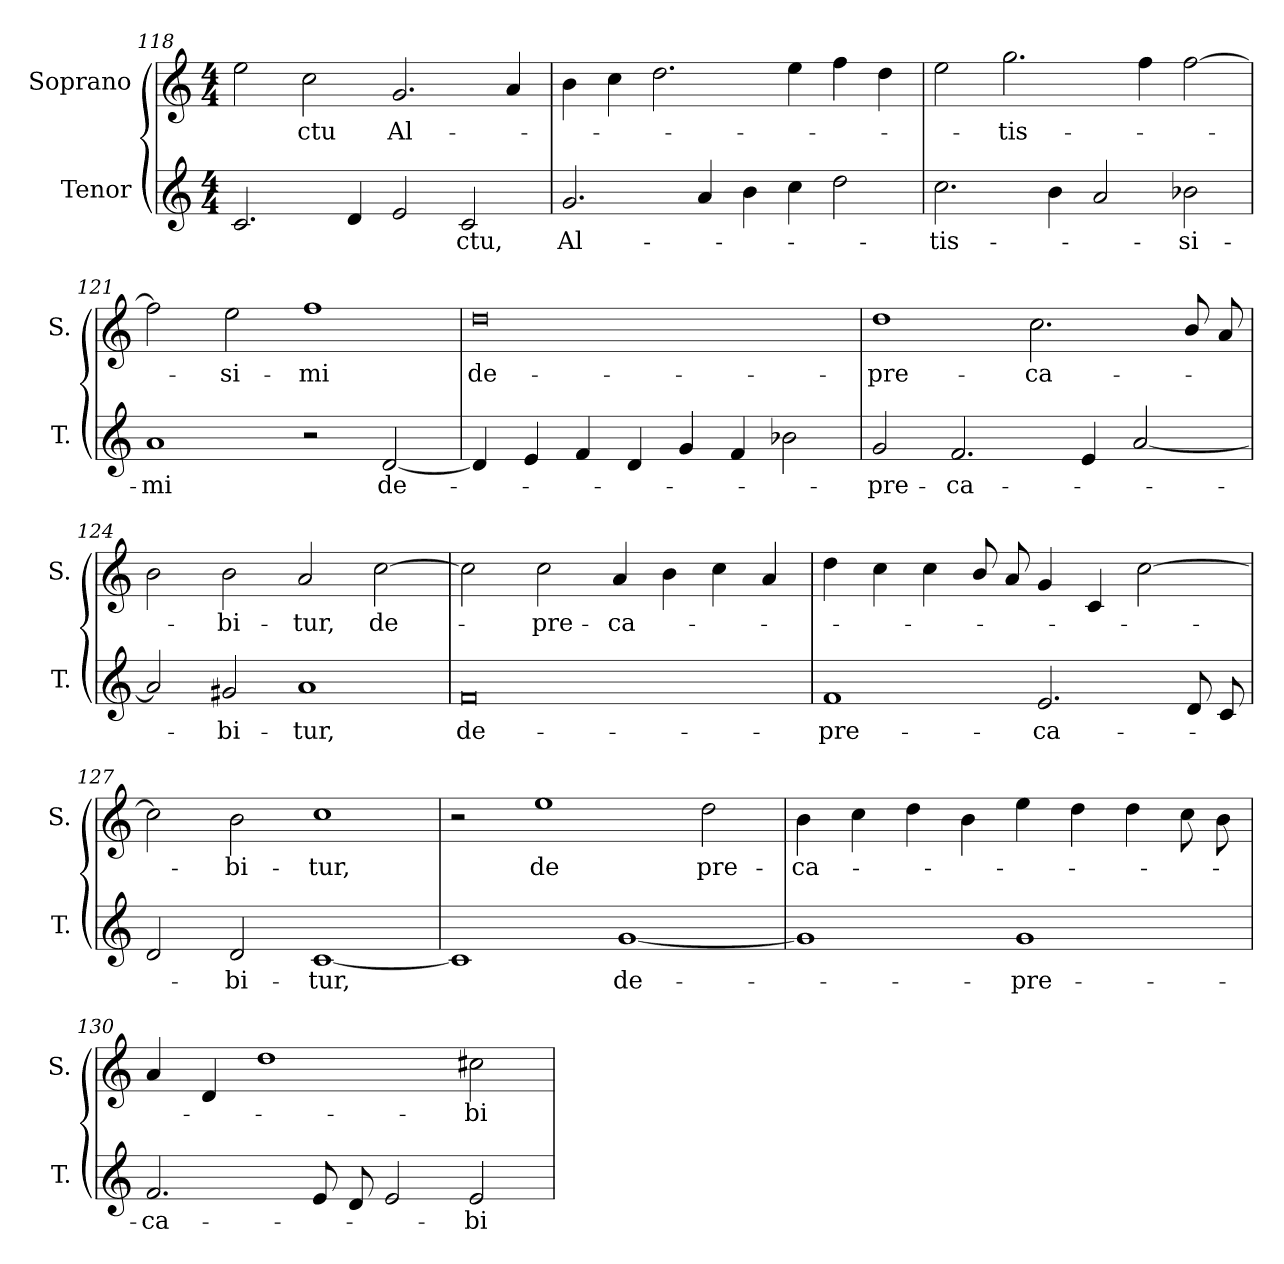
**kern	**text	**kern	**text
*part2	*part2	*part1	*part1
*staff2	*staff2	*staff1	*staff1
*I"Tenor	*	*I"Soprano	*
*I'T.	*	*I'S.	*
*clefG2	*	*clefG2	*
*ITrd7c12	*	*	*
*k[]	*	*k[]	*
*C:	*	*C:	*
*M4/4	*	*M4/4	*
=118	=118	=118	=118
2.Ci/	.	2eei\	.
!	!	!	!LO:LY:b:color=#000000
.	.	2cci\	-ctu
4Di/	.	.	.
!	!	!	!LO:LY:b:color=#000000
2Ei/	.	2.gi/	Al-
!	!LO:LY:b:color=#000000	!	!
2Ci/	-ctu,	.	.
.	.	4ai/	.
=119	=119	=119	=119
!	!LO:LY:b:color=#000000	!	!
2.Gi/	Al-	4bi\	.
.	.	4cci\	.
.	.	2.ddi\	.
4Ai/	.	.	.
4Bi\	.	.	.
4ci\	.	4eei\	.
2di\	.	4ffi\	.
.	.	4ddi\	.
=120	=120	=120	=120
!	!LO:LY:b:color=#000000	!	!
2.ci\	-tis-	2eei\	.
!	!	!	!LO:LY:b:color=#000000
.	.	2.ggi\	-tis-
4Bi\	.	.	.
2Ai/	.	.	.
.	.	4ffi\	.
!	!LO:LY:b:color=#000000	!	!
2B-Xi\	-si-	[2ffi\	.
!!LO:LB:g=z
=121	=121	=121	=121
!	!LO:LY:b:color=#000000	!	!
1Ai	-mi	2ffi\]	.
!	!	!	!LO:LY:b:color=#000000
.	.	2eei\	-si-
!	!	!	!LO:LY:b:color=#000000
2r	.	1ffi	-mi
!	!LO:LY:b:color=#000000	!	!
[2Di/	de-	.	.
=122	=122	=122	=122
!	!	!	!LO:LY:b:color=#000000
4Di/]	.	0ddi	de-
4Ei/	.	.	.
4Fi/	.	.	.
4Di/	.	.	.
4Gi/	.	.	.
4Fi/	.	.	.
2B-Xi\	.	.	.
=123	=123	=123	=123
!	!LO:LY:b:color=#000000	!	!
!	!	!	!LO:LY:b:color=#000000
2Gi/	-pre-	1ddi	-pre-
!	!LO:LY:b:color=#000000	!	!
2.Fi/	-ca-	.	.
!	!	!	!LO:LY:b:color=#000000
.	.	2.cci\	-ca-
4Ei/	.	.	.
[2Ai/	.	.	.
.	.	8bi/	.
.	.	8ai/	.
=124	=124	=124	=124
2Ai/]	.	2bi\	.
!	!LO:LY:b:color=#000000	!	!
!	!	!	!LO:LY:b:color=#000000
2G#Xi/	-bi-	2bi\	-bi-
!	!LO:LY:b:color=#000000	!	!
!	!	!	!LO:LY:b:color=#000000
1Ai	-tur,	2ai/	-tur,
!	!	!	!LO:LY:b:color=#000000
.	.	[2cci\	de-
=125	=125	=125	=125
!	!LO:LY:b:color=#000000	!	!
0Fi	de-	2cci\]	.
!	!	!	!LO:LY:b:color=#000000
.	.	2cci\	-pre-
!	!	!	!LO:LY:b:color=#000000
.	.	4ai/	-ca-
.	.	4bi\	.
.	.	4cci\	.
.	.	4ai/	.
!!LO:LB:g=z
=126	=126	=126	=126
!	!LO:LY:b:color=#000000	!	!
1Fi	-pre-	4ddi\	.
.	.	4cci\	.
.	.	4cci\	.
.	.	8bi/	.
.	.	8ai/	.
!	!LO:LY:b:color=#000000	!	!
2.Ei/	-ca-	4gi/	.
.	.	4ci/	.
.	.	[2cci\	.
8Di/	.	.	.
8Ci/	.	.	.
=127	=127	=127	=127
2Di/	.	2cci\]	.
!	!LO:LY:b:color=#000000	!	!
!	!	!	!LO:LY:b:color=#000000
2Di/	-bi-	2bi\	-bi-
!	!LO:LY:b:color=#000000	!	!
!	!	!	!LO:LY:b:color=#000000
[1Ci	-tur,	1cci	-tur,
=128	=128	=128	=128
1Ci]	.	2r	.
!	!	!	!LO:LY:b:color=#000000
.	.	1eei	de
!	!LO:LY:b:color=#000000	!	!
[1Gi	de-	.	.
!	!	!	!LO:LY:b:color=#000000
.	.	2ddi\	pre-
=129	=129	=129	=129
!	!	!	!LO:LY:b:color=#000000
1Gi]	.	4bi\	-ca-
.	.	4cci\	.
.	.	4ddi\	.
.	.	4bi\	.
!	!LO:LY:b:color=#000000	!	!
1Gi	-pre-	4eei\	.
.	.	4ddi\	.
.	.	4ddi\	.
.	.	8cci\	.
.	.	8bi\	.
=130	=130	=130	=130
!	!LO:LY:b:color=#000000	!	!
2.Fi/	-ca-	4ai/	.
.	.	4di/	.
.	.	1ddi	.
8Ei/	.	.	.
8Di/	.	.	.
2Ei/	.	.	.
!	!LO:LY:b:color=#000000	!	!
!	!	!	!LO:LY:b:color=#000000
2Ei/	-bi-	2cc#Xi\	-bi-
=	=	=	=
*-	*-	*-	*-
